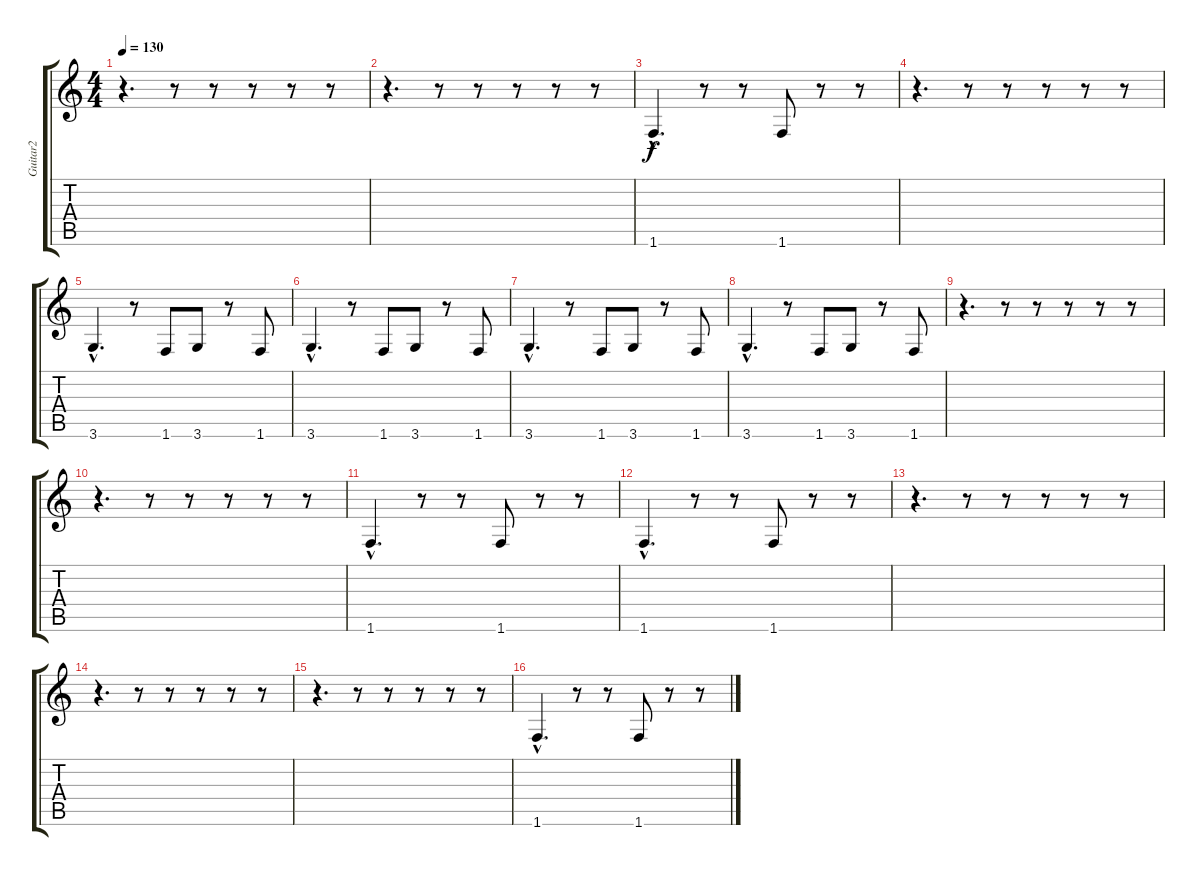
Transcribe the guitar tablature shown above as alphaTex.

\track ("Guitar2" "Guitar2") {instrument acousticbass}
\staff {score tabs}
\tuning (E4 B3 G3 D3 A2 E2) {hide}
\ts (4 4)
\tempo 130
\clef g2
\ks c
r.4{d dy f} r.8 r.8 r.8 r.8 r.8 |
r.4{d} r.8 r.8 r.8 r.8 r.8 |
1.6{hac}.4{d} r.8 r.8 1.6.8 r.8 r.8 |
r.4{d} r.8 r.8 r.8 r.8 r.8 |
3.6{hac}.4{d} r.8 1.6.8 3.6.8 r.8 1.6.8 |
3.6{hac}.4{d} r.8 1.6.8 3.6.8 r.8 1.6.8 |
3.6{hac}.4{d} r.8 1.6.8 3.6.8 r.8 1.6.8 |
3.6{hac}.4{d} r.8 1.6.8 3.6.8 r.8 1.6.8 |
r.4{d} r.8 r.8 r.8 r.8 r.8 |
r.4{d} r.8 r.8 r.8 r.8 r.8 |
1.6{hac}.4{d} r.8 r.8 1.6.8 r.8 r.8 |
1.6{hac}.4{d} r.8 r.8 1.6.8 r.8 r.8 |
r.4{d} r.8 r.8 r.8 r.8 r.8 |
r.4{d} r.8 r.8 r.8 r.8 r.8 |
r.4{d} r.8 r.8 r.8 r.8 r.8 |
1.6{hac}.4{d} r.8 r.8 1.6.8 r.8 r.8
